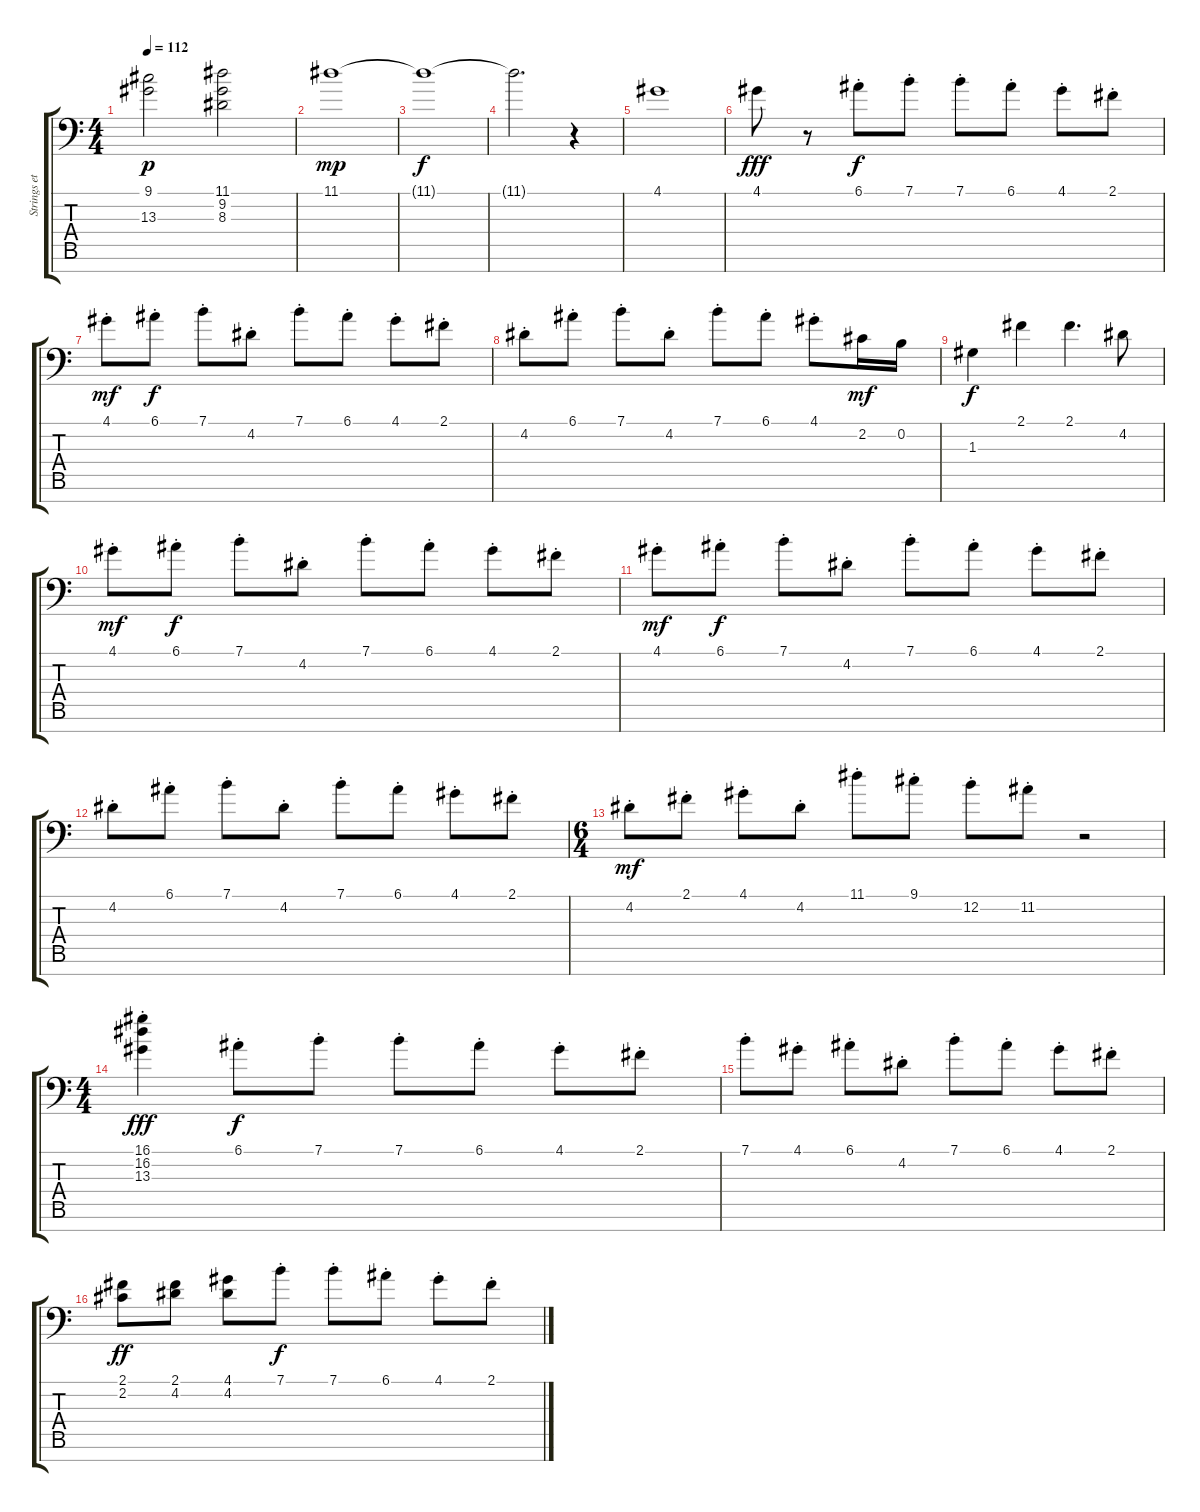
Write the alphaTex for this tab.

\track ("Strings etc." "Strings et") {instrument stringensemble1}
\staff {score tabs}
\tuning (E4 B3 G3 D3 A2 E2 C-1) {hide}
\ts (4 4)
\tempo 112
\clef f4
\ks c
(9.1 13.3{t}).2{dy p} (11.1 9.2 8.3).2 |
11.1.1{dy mp} |
11.1{t}.1{dy f} |
11.1{t}.2{d} r.4{volume 0 balance 7} |
4.1.1{volume 11} |
4.1.8{dy fff} r.8 6.1{st}.8{dy f balance 13 instrument stringensemble1} 7.1{st}.8 7.1{st}.8 6.1{st}.8 4.1{st}.8 2.1{st}.8 |
4.1{st}.8{dy mf} 6.1{st}.8{dy f} 7.1{st}.8 4.2{st}.8 7.1{st}.8 6.1{st}.8 4.1{st}.8 2.1{st}.8 |
4.2{st}.8 6.1{st}.8 7.1{st}.8 4.2{st}.8 7.1{st}.8 6.1{st}.8 4.1{st}.8 2.2.16{dy mf} 0.2.16 |
1.3.4{dy f} 2.1.4 2.1.4{d} 4.2.8 |
4.1{st}.8{dy mf} 6.1{st}.8{dy f} 7.1{st}.8 4.2{st}.8 7.1{st}.8 6.1{st}.8 4.1{st}.8 2.1{st}.8 |
4.1{st}.8{dy mf} 6.1{st}.8{dy f} 7.1{st}.8 4.2{st}.8 7.1{st}.8 6.1{st}.8 4.1{st}.8 2.1{st}.8 |
4.2{st}.8 6.1{st}.8 7.1{st}.8 4.2{st}.8 7.1{st}.8 6.1{st}.8 4.1{st}.8 2.1{st}.8 |
\ts (6 4)
4.2{st}.8{dy mf} 2.1{st}.8 4.1{st}.8 4.2{st}.8 11.1{st}.8 9.1{st}.8 12.2{st}.8 11.2{st}.8 r.2 |
\ts (4 4)
(16.1{st} 16.2{st} 13.3{st}).4{dy fff volume 11 balance 7 instrument choiraahs} 6.1{st}.8{dy f balance 13 instrument stringensemble1} 7.1{st}.8 7.1{st}.8 6.1{st}.8 4.1{st}.8 2.1{st}.8 |
7.1{st}.8 4.1{st}.8 6.1{st}.8 4.2{st}.8 7.1{st}.8 6.1{st}.8 4.1{st}.8 2.1{st}.8 |
(2.1 2.2).8{dy ff balance 4 instrument choiraahs} (2.1 4.2).8 (4.1 4.2).8 7.1{st}.8{dy f balance 13 instrument stringensemble1} 7.1{st}.8 6.1{st}.8 4.1{st}.8 2.1{st}.8
